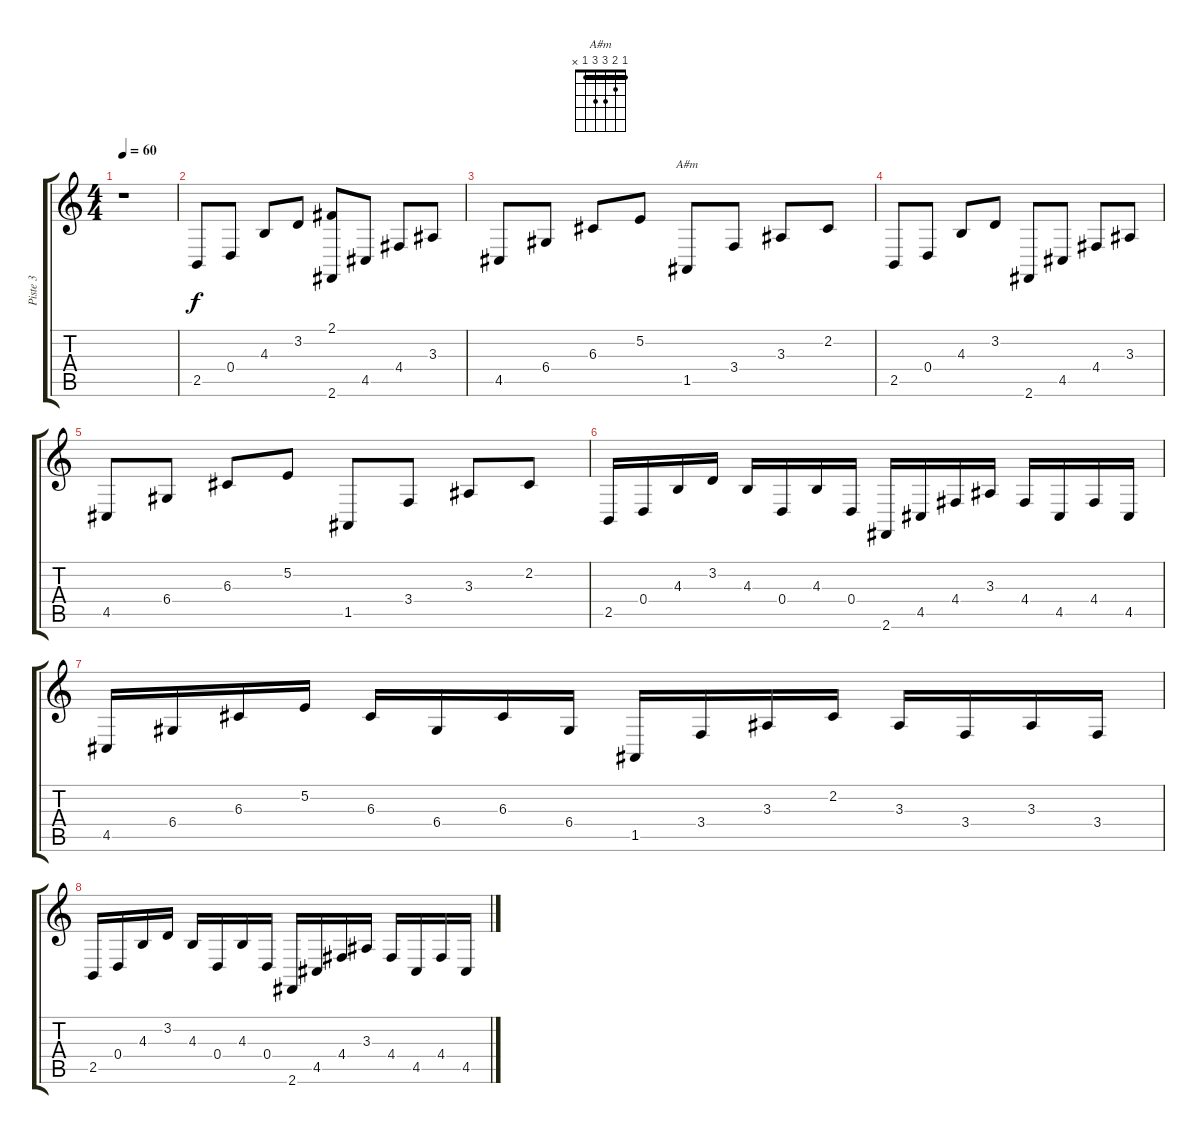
\track ("Piste 3" "Piste 3") {instrument acousticgrandpiano}
\staff {score tabs}
\tuning (E4 B3 G3 D3 A2 E2) {hide}
\chord ("A#m" 1 2 3 3 1 x) {barre 1}
\ts (4 4)
\tempo 60
\clef g2
\ks c
r.1{dy f} |
2.5.8 0.4.8 4.3.8 3.2.8 (2.1 2.6).8 4.5.8 4.4.8 3.3.8 |
4.5.8 6.4.8 6.3.8 5.2.8 1.5.8{ch "A#m"} 3.4.8 3.3.8 2.2.8 |
2.5.8 0.4.8 4.3.8 3.2.8 2.6.8 4.5.8 4.4.8 3.3.8 |
4.5.8 6.4.8 6.3.8 5.2.8 1.5.8 3.4.8 3.3.8 2.2.8 |
2.5.16 0.4.16 4.3.16 3.2.16 4.3.16 0.4.16 4.3.16 0.4.16 2.6.16 4.5.16 4.4.16 3.3.16 4.4.16 4.5.16 4.4.16 4.5.16 |
4.5.16 6.4.16 6.3.16 5.2.16 6.3.16 6.4.16 6.3.16 6.4.16 1.5.16 3.4.16 3.3.16 2.2.16 3.3.16 3.4.16 3.3.16 3.4.16 |
2.5.16 0.4.16 4.3.16 3.2.16 4.3.16 0.4.16 4.3.16 0.4.16 2.6.16 4.5.16 4.4.16 3.3.16 4.4.16 4.5.16 4.4.16 4.5.16
